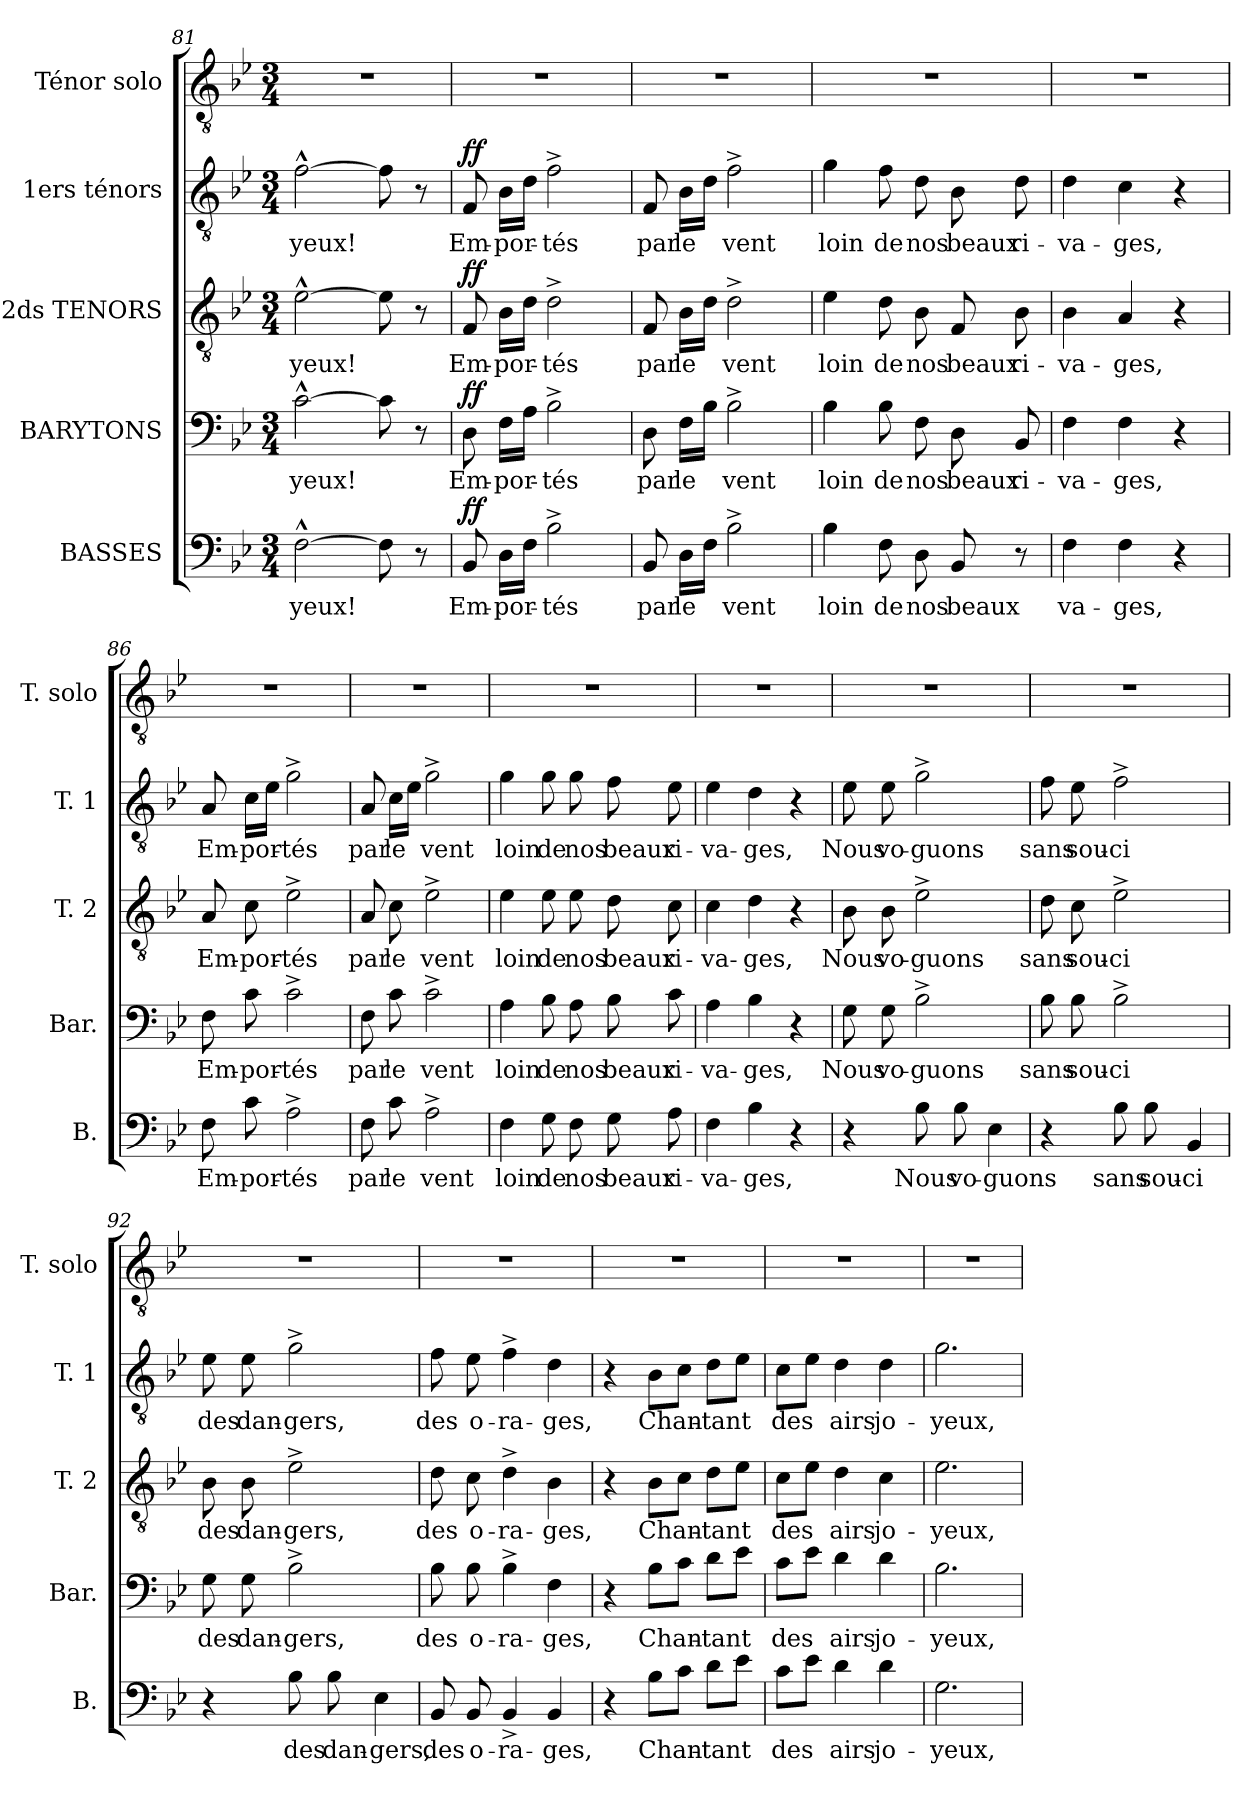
**kern	**text	**dynam	**kern	**text	**dynam	**kern	**text	**dynam	**kern	**text	**dynam	**kern
*part5	*part5	*part5	*part4	*part4	*part4	*part3	*part3	*part3	*part2	*part2	*part2	*part1
*staff5	*staff5	*staff5	*staff4	*staff4	*staff4	*staff3	*staff3	*staff3	*staff2	*staff2	*staff2	*staff1
*I"BASSES	*	*	*I"BARYTONS	*	*	*I"2ds TENORS	*	*	*I"1ers ténors	*	*	*I"Ténor solo
*I'B.	*	*	*I'Bar.	*	*	*I'T. 2	*	*	*I'T. 1	*	*	*I'T. solo
*clefF4	*	*	*clefF4	*	*	*clefGv2	*	*	*clefGv2	*	*	*clefGv2
*k[b-e-]	*	*	*k[b-e-]	*	*	*k[b-e-]	*	*	*k[b-e-]	*	*	*k[b-e-]
*B-:	*	*	*B-:	*	*	*B-:	*	*	*B-:	*	*	*B-:
*M3/4	*	*	*M3/4	*	*	*M3/4	*	*	*M3/4	*	*	*M3/4
=81	=81	=81	=81	=81	=81	=81	=81	=81	=81	=81	=81	=81
!	!LO:LY:b	!	!	!LO:LY:b	!	!	!LO:LY:b	!	!	!LO:LY:b	!	!
[2F^^>\	-yeux!	.	[2c^^>\	-yeux!	.	[2e-^^>\	-yeux!	.	[2f^^>\	-yeux!	.	2.r
8F\]	.	.	8c\]	.	.	8e-\]	.	.	8f\]	.	.	.
8r	.	.	8r	.	.	8r	.	.	8r	.	.	.
!!LO:LB:g=z
=82	=82	=82	=82	=82	=82	=82	=82	=82	=82	=82	=82	=82
!	!LO:LY:b	!LO:DY:b	!	!LO:LY:b	!LO:DY:b	!	!LO:LY:b	!LO:DY:b	!	!LO:LY:b	!LO:DY:b	!
8BB-/	Em-	ff	8D\	Em-	ff	8F/	Em-	ff	8F/	Em-	ff	2.r
!	!LO:LY:b	!	!	!LO:LY:b	!	!	!LO:LY:b	!	!	!LO:LY:b	!	!
16D\LL	-por-	.	16F\LL	-por-	.	16B-\LL	-por-	.	16B-\LL	-por-	.	.
16F\JJ	.	.	16A\JJ	.	.	16d\JJ	.	.	16d\JJ	.	.	.
!	!LO:LY:b	!	!	!LO:LY:b	!	!	!LO:LY:b	!	!	!LO:LY:b	!	!
2B-^<\	-tés	.	2B-^<\	-tés	.	2d^>\	-tés	.	2f^>\	-tés	.	.
=83	=83	=83	=83	=83	=83	=83	=83	=83	=83	=83	=83	=83
!	!LO:LY:b	!	!	!LO:LY:b	!	!	!LO:LY:b	!	!	!LO:LY:b	!	!
8BB-/	par	.	8D\	par	.	8F/	par	.	8F/	par	.	2.r
!	!LO:LY:b	!	!	!LO:LY:b	!	!	!LO:LY:b	!	!	!LO:LY:b	!	!
16D\LL	le	.	16F\LL	le	.	16B-\LL	le	.	16B-\LL	le	.	.
16F\JJ	.	.	16B-\JJ	.	.	16d\JJ	.	.	16d\JJ	.	.	.
!	!LO:LY:b	!	!	!LO:LY:b	!	!	!LO:LY:b	!	!	!LO:LY:b	!	!
2B-^>\	vent	.	2B-^>\	vent	.	2d^>\	vent	.	2f^>\	vent	.	.
=84	=84	=84	=84	=84	=84	=84	=84	=84	=84	=84	=84	=84
!	!LO:LY:b	!	!	!LO:LY:b	!	!	!LO:LY:b	!	!	!LO:LY:b	!	!
4B-\	loin	.	4B-\	loin	.	4e-\	loin	.	4g\	loin	.	2.r
!	!LO:LY:b	!	!	!LO:LY:b	!	!	!LO:LY:b	!	!	!LO:LY:b	!	!
8F\	de	.	8B-\	de	.	8d\	de	.	8f\	de	.	.
!	!LO:LY:b	!	!	!LO:LY:b	!	!	!LO:LY:b	!	!	!LO:LY:b	!	!
8D\	nos	.	8F\	nos	.	8B-\	nos	.	8d\	nos	.	.
!	!LO:LY:b	!	!	!LO:LY:b	!	!	!LO:LY:b	!	!	!LO:LY:b	!	!
8BB-/	beaux	.	8D\	beaux	.	8F/	beaux	.	8B-\	beaux	.	.
!	!LO:LY:b	!	!	!LO:LY:b	!	!	!LO:LY:b	!	!	!LO:LY:b	!	!
8r	-ri-	.	8BB-/	ri-	.	8B-\	ri-	.	8d\	ri-	.	.
=85	=85	=85	=85	=85	=85	=85	=85	=85	=85	=85	=85	=85
!	!LO:LY:b	!	!	!LO:LY:b	!	!	!LO:LY:b	!	!	!LO:LY:b	!	!
4F\	-va-	.	4F\	-va-	.	4B-\	-va-	.	4d\	-va-	.	2.r
!	!LO:LY:b	!	!	!LO:LY:b	!	!	!LO:LY:b	!	!	!LO:LY:b	!	!
4F\	-ges,	.	4F\	-ges,	.	4A/	-ges,	.	4c\	-ges,	.	.
4r	.	.	4r	.	.	4r	.	.	4r	.	.	.
!!LO:PB:g=z
=86	=86	=86	=86	=86	=86	=86	=86	=86	=86	=86	=86	=86
!	!LO:LY:b	!	!	!LO:LY:b	!	!	!LO:LY:b	!	!	!LO:LY:b	!	!
8F\	Em-	.	8F\	Em-	.	8A/	Em-	.	8A/	Em-	.	2.r
!	!LO:LY:b	!	!	!LO:LY:b	!	!	!LO:LY:b	!	!	!LO:LY:b	!	!
8c\	-por-	.	8c\	-por-	.	8c\	-por-	.	16c\LL	-por-	.	.
.	.	.	.	.	.	.	.	.	16e-\JJ	.	.	.
!	!LO:LY:b	!	!	!LO:LY:b	!	!	!LO:LY:b	!	!	!LO:LY:b	!	!
2A^>\	-tés	.	2c^>\	-tés	.	2e-^>\	-tés	.	2g^>\	-tés	.	.
=87	=87	=87	=87	=87	=87	=87	=87	=87	=87	=87	=87	=87
!	!LO:LY:b	!	!	!LO:LY:b	!	!	!LO:LY:b	!	!	!LO:LY:b	!	!
8F\	par	.	8F\	par	.	8A/	par	.	8A/	par	.	2.r
!	!LO:LY:b	!	!	!LO:LY:b	!	!	!LO:LY:b	!	!	!LO:LY:b	!	!
8c\	le	.	8c\	le	.	8c\	le	.	16c\LL	le	.	.
.	.	.	.	.	.	.	.	.	16e-\JJ	.	.	.
!	!LO:LY:b	!	!	!LO:LY:b	!	!	!LO:LY:b	!	!	!LO:LY:b	!	!
2A^>\	vent	.	2c^>\	vent	.	2e-^>\	vent	.	2g^>\	vent	.	.
=88	=88	=88	=88	=88	=88	=88	=88	=88	=88	=88	=88	=88
!	!LO:LY:b	!	!	!LO:LY:b	!	!	!LO:LY:b	!	!	!LO:LY:b	!	!
4F\	loin	.	4A\	loin	.	4e-\	loin	.	4g\	loin	.	2.r
!	!LO:LY:b	!	!	!LO:LY:b	!	!	!LO:LY:b	!	!	!LO:LY:b	!	!
8G\	de	.	8B-\	de	.	8e-\	de	.	8g\	de	.	.
!	!LO:LY:b	!	!	!LO:LY:b	!	!	!LO:LY:b	!	!	!LO:LY:b	!	!
8F\	nos	.	8A\	nos	.	8e-\	nos	.	8g\	nos	.	.
!	!LO:LY:b	!	!	!LO:LY:b	!	!	!LO:LY:b	!	!	!LO:LY:b	!	!
8G\	beaux	.	8B-\	beaux	.	8d\	beaux	.	8f\	beaux	.	.
!	!LO:LY:b	!	!	!LO:LY:b	!	!	!LO:LY:b	!	!	!LO:LY:b	!	!
8A\	ri-	.	8c\	ri-	.	8c\	ri-	.	8e-\	ri-	.	.
=89	=89	=89	=89	=89	=89	=89	=89	=89	=89	=89	=89	=89
!	!LO:LY:b	!	!	!LO:LY:b	!	!	!LO:LY:b	!	!	!LO:LY:b	!	!
4F\	-va-	.	4A\	-va-	.	4c\	-va-	.	4e-\	-va-	.	2.r
!	!LO:LY:b	!	!	!LO:LY:b	!	!	!LO:LY:b	!	!	!LO:LY:b	!	!
4B-\	-ges,	.	4B-\	-ges,	.	4d\	-ges,	.	4d\	-ges,	.	.
4r	.	.	4r	.	.	4r	.	.	4r	.	.	.
!!LO:LB:g=z
=90	=90	=90	=90	=90	=90	=90	=90	=90	=90	=90	=90	=90
!	!	!	!	!LO:LY:b	!	!	!LO:LY:b	!	!	!LO:LY:b	!	!
4r	.	.	8G\	Nous	.	8B-\	Nous	.	8e-\	Nous	.	2.r
!	!	!	!	!LO:LY:b	!	!	!LO:LY:b	!	!	!LO:LY:b	!	!
.	.	.	8G\	vo-	.	8B-\	vo-	.	8e-\	vo-	.	.
!	!LO:LY:b	!	!	!LO:LY:b	!	!	!LO:LY:b	!	!	!LO:LY:b	!	!
8B-\	Nous	.	2B-^<\	-guons	.	2e-^>\	-guons	.	2g^>\	-guons	.	.
!	!LO:LY:b	!	!	!	!	!	!	!	!	!	!	!
8B-\	vo-	.	.	.	.	.	.	.	.	.	.	.
!	!LO:LY:b	!	!	!	!	!	!	!	!	!	!	!
4E-\	-guons	.	.	.	.	.	.	.	.	.	.	.
=91	=91	=91	=91	=91	=91	=91	=91	=91	=91	=91	=91	=91
!	!	!	!	!LO:LY:b	!	!	!LO:LY:b	!	!	!LO:LY:b	!	!
4r	.	.	8B-\	sans	.	8d\	sans	.	8f\	sans	.	2.r
!	!	!	!	!LO:LY:b	!	!	!LO:LY:b	!	!	!LO:LY:b	!	!
.	.	.	8B-\	sou-	.	8c\	sou-	.	8e-\	sou-	.	.
!	!LO:LY:b	!	!	!LO:LY:b	!	!	!LO:LY:b	!	!	!LO:LY:b	!	!
8B-\	sans	.	2B-^>\	-ci	.	2e-^>\	-ci	.	2f^>\	-ci	.	.
!	!LO:LY:b	!	!	!	!	!	!	!	!	!	!	!
8B-\	sou-	.	.	.	.	.	.	.	.	.	.	.
!	!LO:LY:b	!	!	!	!	!	!	!	!	!	!	!
4BB-/	-ci	.	.	.	.	.	.	.	.	.	.	.
=92	=92	=92	=92	=92	=92	=92	=92	=92	=92	=92	=92	=92
!	!	!	!	!LO:LY:b	!	!	!LO:LY:b	!	!	!LO:LY:b	!	!
4r	.	.	8G\	des	.	8B-\	des	.	8e-\	des	.	2.r
!	!	!	!	!LO:LY:b	!	!	!LO:LY:b	!	!	!LO:LY:b	!	!
.	.	.	8G\	dan-	.	8B-\	dan-	.	8e-\	dan-	.	.
!	!LO:LY:b	!	!	!LO:LY:b	!	!	!LO:LY:b	!	!	!LO:LY:b	!	!
8B-\	des	.	2B-^<\	-gers,	.	2e-^>\	-gers,	.	2g^>\	-gers,	.	.
!	!LO:LY:b	!	!	!	!	!	!	!	!	!	!	!
8B-\	dan-	.	.	.	.	.	.	.	.	.	.	.
!	!LO:LY:b	!	!	!	!	!	!	!	!	!	!	!
4E-\	-gers,	.	.	.	.	.	.	.	.	.	.	.
=93	=93	=93	=93	=93	=93	=93	=93	=93	=93	=93	=93	=93
!	!LO:LY:b	!	!	!LO:LY:b	!	!	!LO:LY:b	!	!	!LO:LY:b	!	!
8BB-/	des	.	8B-\	des	.	8d\	des	.	8f\	des	.	2.r
!	!LO:LY:b	!	!	!LO:LY:b	!	!	!LO:LY:b	!	!	!LO:LY:b	!	!
8BB-/	o-	.	8B-\	o-	.	8c\	o-	.	8e-\	o-	.	.
!	!LO:LY:b	!	!	!LO:LY:b	!	!	!LO:LY:b	!	!	!LO:LY:b	!	!
4BB-^>/	-ra-	.	4B-^>\	-ra-	.	4d^>\	-ra-	.	4f^>\	-ra-	.	.
!	!LO:LY:b	!	!	!LO:LY:b	!	!	!LO:LY:b	!	!	!LO:LY:b	!	!
4BB-/	-ges,	.	4F\	-ges,	.	4B-\	-ges,	.	4d\	-ges,	.	.
!!LO:LB:g=z
=94	=94	=94	=94	=94	=94	=94	=94	=94	=94	=94	=94	=94
4r	.	.	4r	.	.	4r	.	.	4r	.	.	2.r
!	!LO:LY:b	!	!	!LO:LY:b	!	!	!LO:LY:b	!	!	!LO:LY:b	!	!
8B-\L	Chan-	.	8B-\L	Chan-	.	8B-\L	Chan-	.	8B-\L	Chan-	.	.
8c\J	.	.	8c\J	.	.	8c\J	.	.	8c\J	.	.	.
!	!LO:LY:b	!	!	!LO:LY:b	!	!	!LO:LY:b	!	!	!LO:LY:b	!	!
8d\L	-tant	.	8d\L	-tant	.	8d\L	-tant	.	8d\L	-tant	.	.
8e-\J	.	.	8e-\J	.	.	8e-\J	.	.	8e-\J	.	.	.
=95	=95	=95	=95	=95	=95	=95	=95	=95	=95	=95	=95	=95
!	!LO:LY:b	!	!	!LO:LY:b	!	!	!LO:LY:b	!	!	!LO:LY:b	!	!
8c\L	des	.	8c\L	des	.	8c\L	des	.	8c\L	des	.	2.r
8e-\J	.	.	8e-\J	.	.	8e-\J	.	.	8e-\J	.	.	.
!	!LO:LY:b	!	!	!LO:LY:b	!	!	!LO:LY:b	!	!	!LO:LY:b	!	!
4d\	airs	.	4d\	airs	.	4d\	airs	.	4d\	airs	.	.
!	!LO:LY:b	!	!	!LO:LY:b	!	!	!LO:LY:b	!	!	!LO:LY:b	!	!
4d\	jo-	.	4d\	jo-	.	4c\	jo-	.	4d\	jo-	.	.
=96	=96	=96	=96	=96	=96	=96	=96	=96	=96	=96	=96	=96
!	!LO:LY:b	!	!	!LO:LY:b	!	!	!LO:LY:b	!	!	!LO:LY:b	!	!
2.G\	-yeux,	.	2.B-\	-yeux,	.	2.e-\	-yeux,	.	2.g\	-yeux,	.	2.r
=	=	=	=	=	=	=	=	=	=	=	=	=
*-	*-	*-	*-	*-	*-	*-	*-	*-	*-	*-	*-	*-
